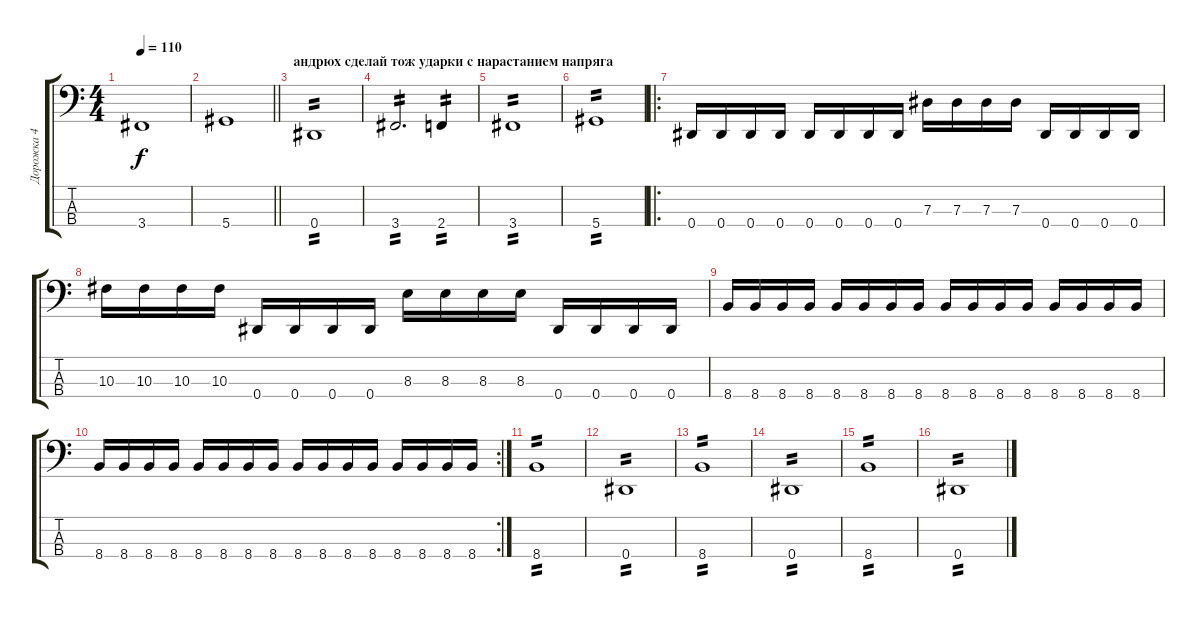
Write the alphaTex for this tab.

\track ("Дорожка 4" "Дорожка 4") {instrument electricbasspick}
\staff {score tabs}
\tuning (Gb2 Db2 Ab1 Eb1) {hide}
\ts (4 4)
\tempo 110
\clef f4
\ks c
3.4.1{dy f} |
\barLineRight lightlight
5.4.1 |
\section ("" "андрюх сделай тож ударки с нарастанием напряга")
0.4.1{tp 2} |
3.4.2{d tp 2} 2.4.4{tp 2} |
3.4.1{tp 2} |
5.4.1{tp 2} |
\ro
0.4.16 0.4.16 0.4.16 0.4.16 0.4.16 0.4.16 0.4.16 0.4.16 7.3.16 7.3.16 7.3.16 7.3.16 0.4.16 0.4.16 0.4.16 0.4.16 |
10.3.16 10.3.16 10.3.16 10.3.16 0.4.16 0.4.16 0.4.16 0.4.16 8.3.16 8.3.16 8.3.16 8.3.16 0.4.16 0.4.16 0.4.16 0.4.16 |
8.4.16 8.4.16 8.4.16 8.4.16 8.4.16 8.4.16 8.4.16 8.4.16 8.4.16 8.4.16 8.4.16 8.4.16 8.4.16 8.4.16 8.4.16 8.4.16 |
\rc 2
8.4.16 8.4.16 8.4.16 8.4.16 8.4.16 8.4.16 8.4.16 8.4.16 8.4.16 8.4.16 8.4.16 8.4.16 8.4.16 8.4.16 8.4.16 8.4.16 |
8.4.1{tp 2} |
0.4.1{tp 2} |
8.4.1{tp 2} |
0.4.1{tp 2} |
8.4.1{tp 2} |
0.4.1{tp 2}
